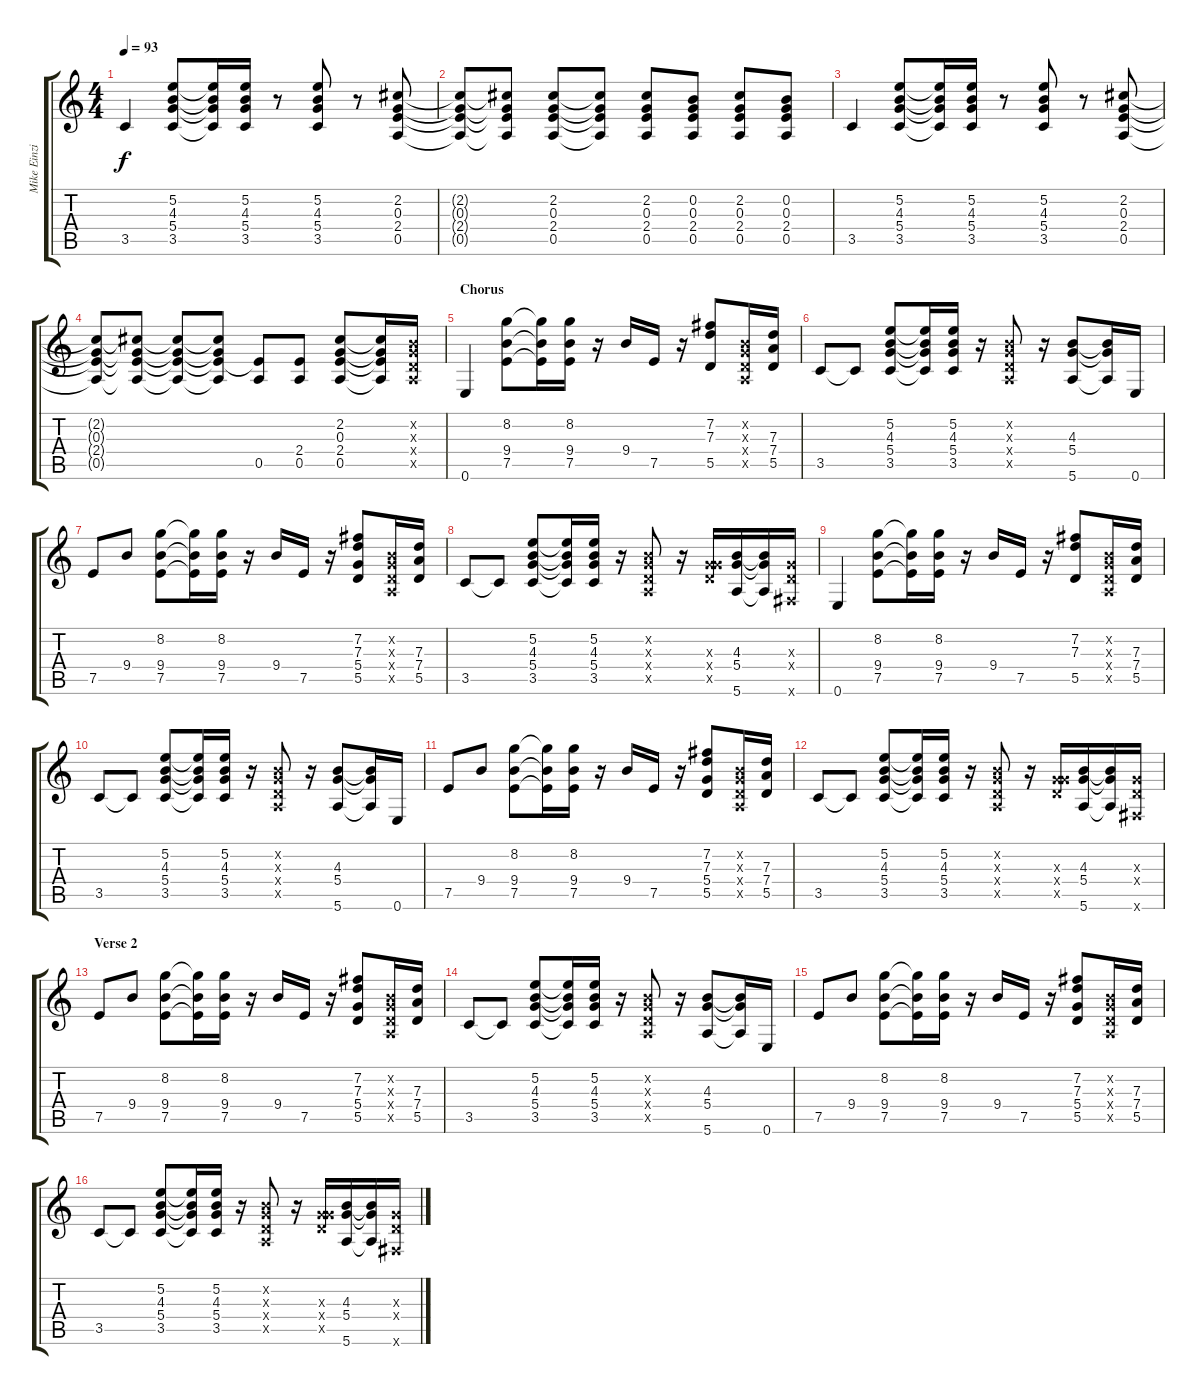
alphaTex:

\track ("Mike Einziger" "Mike Einzi") {instrument acousticguitarsteel}
\staff {score tabs}
\tuning (E4 B3 G3 D3 A2 E2) {hide}
\ts (4 4)
\tempo 93
\clef g2
\ks c
3.5.4{dy f} (5.2 4.3 5.4 3.5).8 (5.2{t} 4.3{t} 5.4{t} 3.5{t}).16 (5.2 4.3 5.4 3.5).16 r.8 (5.2 4.3 5.4 3.5).8 r.8 (2.2 0.3 2.4 0.5).8 |
(2.2{t} 0.3{t} 2.4{t} 0.5{t}).8 (2.2{t} 0.3{t} 2.4{t} 0.5{t}).8 (2.2 0.3 2.4 0.5).8 (2.2{t} 0.3{t} 2.4{t} 0.5{t}).8 (2.2 0.3 2.4 0.5).8 (0.2 0.3 2.4 0.5).8 (2.2 0.3 2.4 0.5).8 (0.2 0.3 2.4 0.5).8 |
3.5.4 (5.2 4.3 5.4 3.5).8 (5.2{t} 4.3{t} 5.4{t} 3.5{t}).16 (5.2 4.3 5.4 3.5).16 r.8 (5.2 4.3 5.4 3.5).8 r.8 (2.2 0.3 2.4 0.5).8 |
(2.2{t} 0.3{t} 2.4{t} 0.5{t}).8 (2.2{t} 0.3{t} 2.4{t} 0.5{t}).8 (2.2{t} 0.3{t} 2.4{t} 0.5{t}).8 (2.2{t} 0.3{t} 2.4{t} 0.5{t}).8 (2.4{t} 0.5).8 (2.4 0.5).8 (2.2 0.3 2.4 0.5).8 (2.2{t} 0.3{t} 2.4{t} 0.5{t}).16 (0.2{x} 0.3{x} 0.4{x} 0.5{x}).16 |
\section ("" "Chorus")
0.6.4 (8.2 9.4 7.5).8 (8.2{t} 9.4{t} 7.5{t}).16 (8.2 9.4 7.5).16 r.16 9.4.16 7.5.16 r.16 (7.2 7.3 5.5).8 (0.2{x} 0.3{x} 0.4{x} 0.5{x}).16 (7.3 7.4 5.5).16 |
3.5.8 3.5{t}.8 (5.2 4.3 5.4 3.5).8 (5.2{t} 4.3{t} 5.4{t} 3.5{t}).16 (5.2 4.3 5.4 3.5).16 r.16 (0.2{x} 0.3{x} 0.4{x} 0.5{x}).8 r.16 (4.3 5.4 5.6).8 (4.3{t} 5.4{t} 5.6{t}).16 0.6.16 |
7.5.8 9.4.8 (8.2 9.4 7.5).8 (8.2{t} 9.4{t} 7.5{t}).16 (8.2 9.4 7.5).16 r.16 9.4.16 7.5.16 r.16 (7.2 7.3 5.4 5.5).8 (0.2{x} 0.3{x} 0.4{x} 0.5{x}).16 (7.3 7.4 5.5).16 |
3.5.8 3.5{t}.8 (5.2 4.3 5.4 3.5).8 (5.2{t} 4.3{t} 5.4{t} 3.5{t}).16 (5.2 4.3 5.4 3.5).16 r.16 (0.2{x} 0.3{x} 0.4{x} 0.5{x}).8 r.16 (0.3{x} 5.4{x} 5.5{x}).16 (4.3 5.4 5.6).16 (4.3{t} 5.4{t} 5.6{t}).16 (0.3{x} 0.4{x} 2.6{x}).16 |
0.6.4 (8.2 9.4 7.5).8 (8.2{t} 9.4{t} 7.5{t}).16 (8.2 9.4 7.5).16 r.16 9.4.16 7.5.16 r.16 (7.2 7.3 5.5).8 (0.2{x} 0.3{x} 0.4{x} 0.5{x}).16 (7.3 7.4 5.5).16 |
3.5.8 3.5{t}.8 (5.2 4.3 5.4 3.5).8 (5.2{t} 4.3{t} 5.4{t} 3.5{t}).16 (5.2 4.3 5.4 3.5).16 r.16 (0.2{x} 0.3{x} 0.4{x} 0.5{x}).8 r.16 (4.3 5.4 5.6).8 (4.3{t} 5.4{t} 5.6{t}).16 0.6.16 |
7.5.8 9.4.8 (8.2 9.4 7.5).8 (8.2{t} 9.4{t} 7.5{t}).16 (8.2 9.4 7.5).16 r.16 9.4.16 7.5.16 r.16 (7.2 7.3 5.4 5.5).8 (0.2{x} 0.3{x} 0.4{x} 0.5{x}).16 (7.3 7.4 5.5).16 |
3.5.8 3.5{t}.8 (5.2 4.3 5.4 3.5).8 (5.2{t} 4.3{t} 5.4{t} 3.5{t}).16 (5.2 4.3 5.4 3.5).16 r.16 (0.2{x} 0.3{x} 0.4{x} 0.5{x}).8 r.16 (0.3{x} 5.4{x} 5.5{x}).16 (4.3 5.4 5.6).16 (4.3{t} 5.4{t} 5.6{t}).16 (0.3{x} 0.4{x} 2.6{x}).16 |
\section ("" "Verse 2")
7.5.8 9.4.8 (8.2 9.4 7.5).8 (8.2{t} 9.4{t} 7.5{t}).16 (8.2 9.4 7.5).16 r.16 9.4.16 7.5.16 r.16 (7.2 7.3 5.4 5.5).8 (0.2{x} 0.3{x} 0.4{x} 0.5{x}).16 (7.3 7.4 5.5).16 |
3.5.8 3.5{t}.8 (5.2 4.3 5.4 3.5).8 (5.2{t} 4.3{t} 5.4{t} 3.5{t}).16 (5.2 4.3 5.4 3.5).16 r.16 (0.2{x} 0.3{x} 0.4{x} 0.5{x}).8 r.16 (4.3 5.4 5.6).8 (4.3{t} 5.4{t} 5.6{t}).16 0.6.16 |
7.5.8 9.4.8 (8.2 9.4 7.5).8 (8.2{t} 9.4{t} 7.5{t}).16 (8.2 9.4 7.5).16 r.16 9.4.16 7.5.16 r.16 (7.2 7.3 5.4 5.5).8 (0.2{x} 0.3{x} 0.4{x} 0.5{x}).16 (7.3 7.4 5.5).16 |
3.5.8 3.5{t}.8 (5.2 4.3 5.4 3.5).8 (5.2{t} 4.3{t} 5.4{t} 3.5{t}).16 (5.2 4.3 5.4 3.5).16 r.16 (0.2{x} 0.3{x} 0.4{x} 0.5{x}).8 r.16 (0.3{x} 5.4{x} 5.5{x}).16 (4.3 5.4 5.6).16 (4.3{t} 5.4{t} 5.6{t}).16 (0.3{x} 0.4{x} 2.6{x}).16
